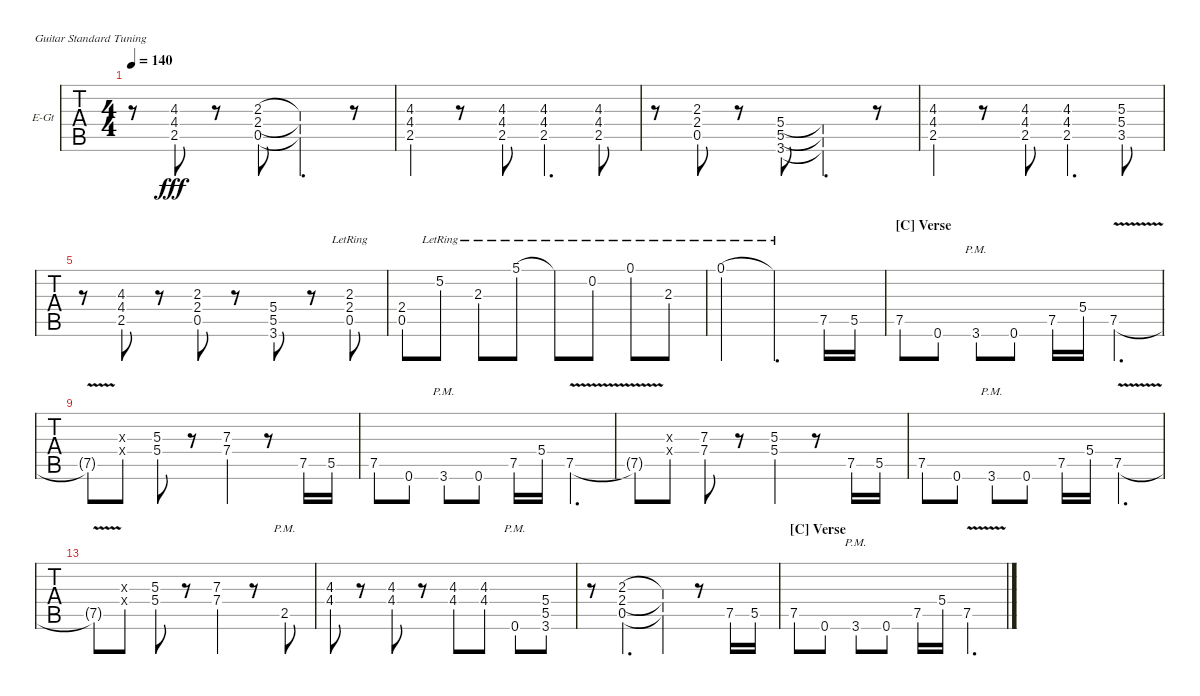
\bracketExtendMode nobrackets
\firstSystemTrackNameOrientation horizontal
\otherSystemsTrackNameOrientation horizontal
\defaultBarNumberDisplay FirstOfSystem
\track ("Rhythm" "E-Gt") {instrument distortionguitar}
\staff {tabs}
\tuning (E4 B3 G3 D3 A2 E2)
\ts (4 4)
\tempo 140
\clef g2
\scale
0.254113
\ks c
r.8{dy fff} (4.4 4.3 2.5).8 r.8 (2.4 2.3 0.5).8 (2.4{t} 2.3{t} 0.5{t}).4{d} r.8 |
\scale
0.235832 (2.5 4.4 4.3).4 r.8 (2.5 4.4 4.3).8 (2.5 4.3 4.4).4{d} (2.5 4.4 4.3).8 |
\scale
0.254113 r.8 (0.5 2.3 2.4).8 r.8 (5.5 3.6 5.4).8 (5.5{t} 3.6{t} 5.4{t}).4{d} r.8 |
\scale
0.224739 (2.5 4.3 4.4).4 r.8 (2.5 4.4 4.3).8 (2.5 4.3 4.4).4{d} (3.5 5.4 5.3).8 |
\scale
0.278746 r.8 (2.5 4.4 4.3).8 r.8 (0.5 2.3 2.4).8 r.8 (3.6 5.5 5.4).8 r.8 (0.5{lr} 2.4{lr} 2.3{lr}).8 |
\scale
0.278746 (2.4 0.5).8 5.2{lr}.8 2.3{lr}.8 5.1{lr}.8 5.1{lr t}.8 0.2{lr}.8 0.1{lr}.8 2.3{lr}.8 |
\scale
0.21777 0.1{lr}.2 0.1{lr t}.4{d} 7.5.16 5.5.16 |
\section ("C" "Verse")
\scale
0.240356 7.5.8 0.6.8 3.6{pm}.8 0.6.8 7.5.16 5.4.16 7.5{v}.4{d} |
\scale
0.259644 7.5{v t}.8 (5.4{x} 5.3{x}).8 (5.4 5.3).8 r.8 (7.4 7.3).4 r.8 7.5.16 5.5.16 |
\scale
0.240356 7.5.8 0.6.8 3.6{pm}.8 0.6.8 7.5.16 5.4.16 7.5{v}.4{d} |
\scale
0.259644 7.5{v t}.8 (5.4{x} 5.3{x}).8 (7.4 7.3).8 r.8 (5.4 5.3).4 r.8 7.5.16 5.5.16 |
\scale
0.259615 7.5.8 0.6.8 3.6{pm}.8 0.6.8 7.5.16 5.4.16 7.5{v}.4{d} |
\scale
0.240385 7.5{v t}.8 (5.4{x} 5.3{x}).8 (5.4 5.3).8 r.8 (7.4 7.3).4 r.8 2.5{pm}.8 |
\scale
0.25641 (4.4 4.3).8 r.8 (4.4 4.3).8 r.8 (4.4 4.3).8 (4.4 4.3).8 0.6{pm}.8 (3.6 5.5 5.4).8 |
\scale
0.24359 r.8 (2.4 0.5 2.3).4{d} (2.4{t} 0.5{t} 2.3{t}).4 r.8 7.5.16 5.5.16 |
\section ("C" "Verse")
\scale
0.240356 7.5.8 0.6.8 3.6{pm}.8 0.6.8 7.5.16 5.4.16 7.5{v}.4{d}
